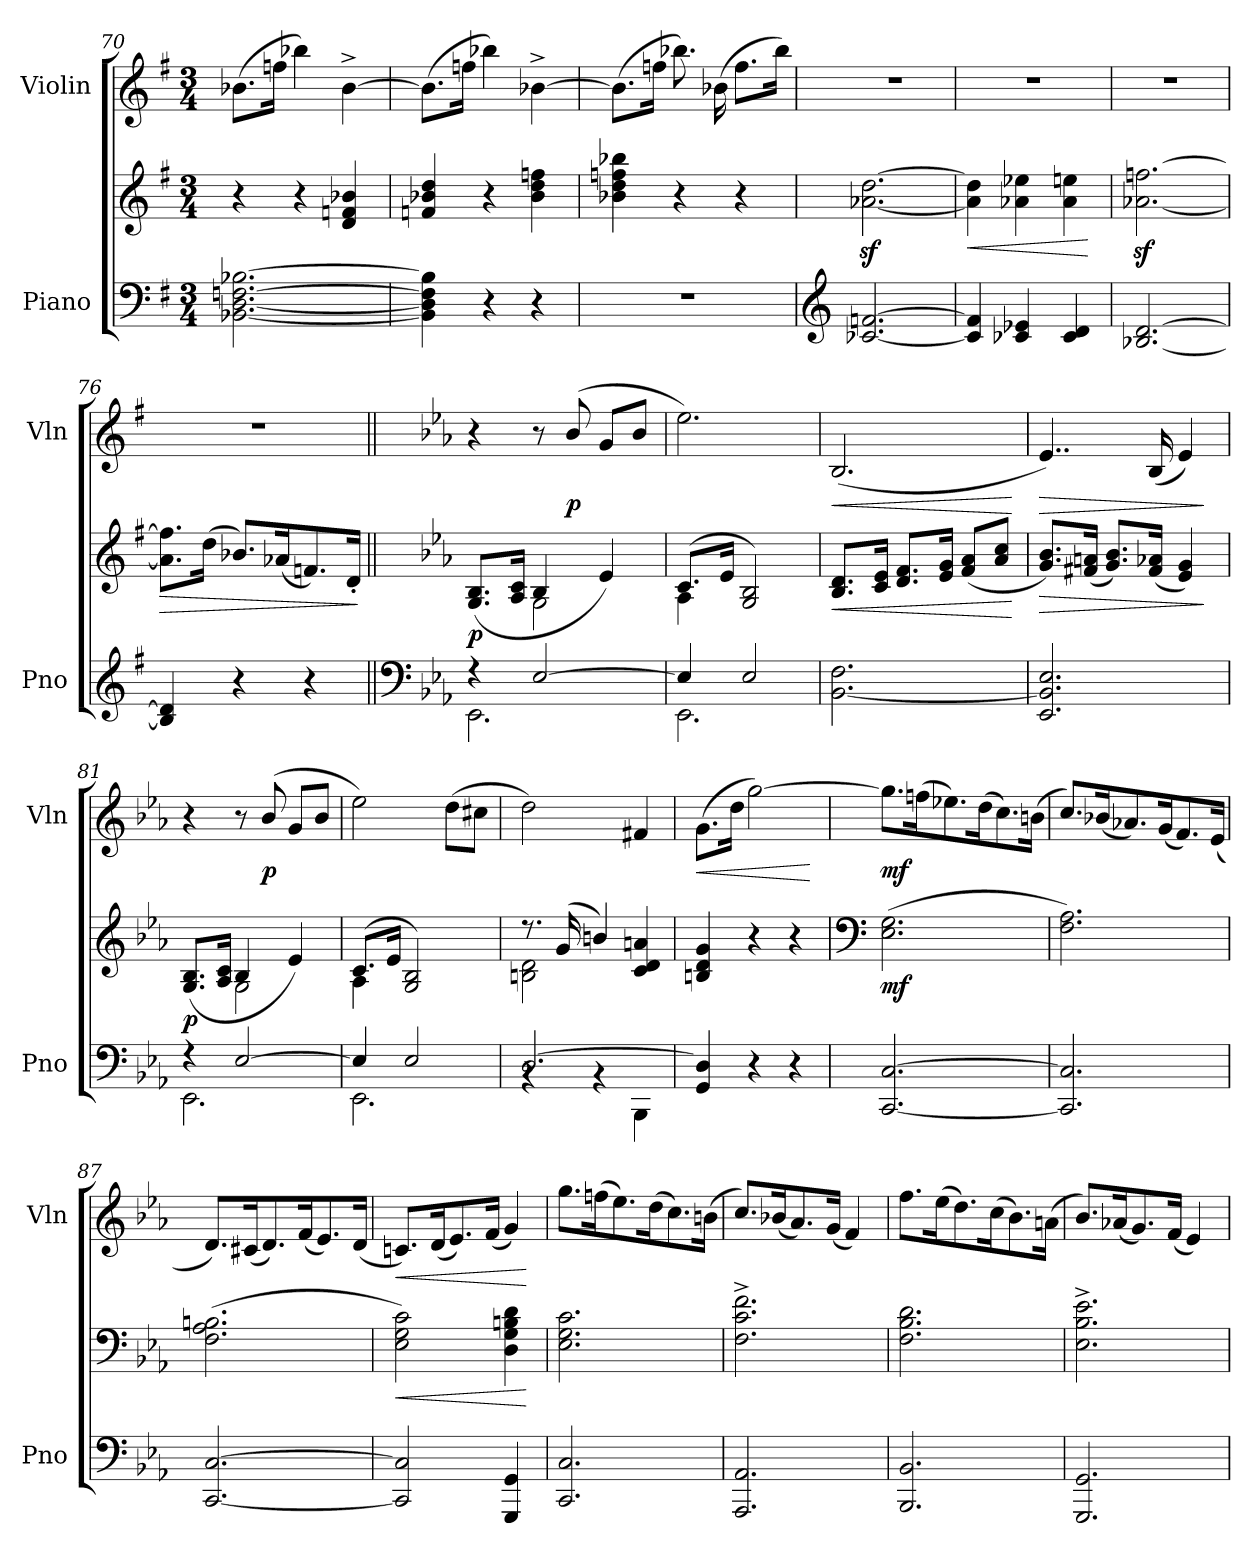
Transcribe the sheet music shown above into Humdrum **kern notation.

**kern	**kern	**dynam	**kern	**dynam
*part2	*part2	*part2	*part1	*part1
*staff3	*staff2	*staff2/3	*staff1	*staff1
*I"Piano	*	*	*I"Violin	*
*I'Pno	*	*	*I'Vln	*
*clefF4	*clefG2	*	*clefG2	*
*k[f#]	*k[f#]	*	*k[f#]	*
*M3/4	*M3/4	*	*M3/4	*
=70	=70	=70	=70	=70
[2.BB-X\ [2.D\ [2.Fn\ [2.B-X\	4r	.	(>8.b-X\L	.
.	.	.	16ffn\Jk	.
.	4r	.	4bb-X\)	.
.	4d/ 4fn/ 4b-X/	.	[4b-^\	.
=71	=71	=71	=71	=71
4BB-\] 4D\] 4F\] 4B-\]	4fn/ 4b-X/ 4dd/	.	(>8.b-\L]	.
.	.	.	16ffn\Jk	.
4r	4r	.	4bb-X\)	.
4r	4b-\ 4dd\ 4ffn\	.	[4b-X^\	.
!!LO:LB:g=z
=72	=72	=72	=72	=72
2.r	4b-X\ 4dd\ 4ffn\ 4bb-X\	.	(>8.b-\L]	.
.	.	.	16ffn\Jk	.
.	4r	.	8.bb-X\)	.
.	.	.	(>16b-X\	.
.	4r	.	8.ff\L	.
.	.	.	16bb-\Jk)	.
=73	=73	=73	=73	=73
*clefG2	*	*	*	*
[2.c-X/ [2.fn/	[2.a-X\z< [2.dd\z<	.	2.r	.
=74	=74	=74	=74	=74
!	!	!LO:HP:b	!	!
4c-/] 4f/]	4a-\] 4dd\]	<	2.r	.
4c-X/ 4e-X/	4a-X\ 4ee-X\	.	.	.
4c-/ 4d/	4a-\ 4een\	.	.	.
.	.	[	.	.
=75	=75	=75	=75	=75
[2.B-X/ [2.d/	[2.a-X\z< [2.ffn\z<	.	2.r	.
=76	=76	=76	=76	=76
!	!	!LO:HP:b	!	!
4B-/] 4d/]	8.a-\] 8.ff\]L	>	2.r	.
.	(>16dd\Jk	.	.	.
4r	8.b-X/L)	.	.	.
.	(<16a-X/K	.	.	.
4r	8.fn/)	.	.	.
.	16d'/Jk	.	.	.
.	.	]	.	.
=77||	=77||	=77||	=77||	=77||
*clefF4	*	*	*	*
*k[b-e-a-]	*k[b-e-a-]	*	*k[b-e-a-]	*
*^	*^	*	*	*
!	!	!	!	!LO:DY:b	!	!
4r	2.EE-\	(>8.G/ 8.B-/L	4ryy	p	4r	.
.	.	16A-/ 16c/Jk	.	.	.	.
[2E-/	.	4B-/	2G\	.	8r	.
!	!	!	!	!	!	!LO:DY:b
.	.	.	.	.	(<8b-/	p
.	.	4e-/)	.	.	8g/L	.
.	.	.	.	.	8b-/J	.
=78	=78	=78	=78	=78	=78	=78
4E-/]	2.EE-\	(>8.c/L	4A-\	.	2.ee-\)	.
.	.	16e-/Jk	.	.	.	.
2E-/	.	2G/ 2B-/)	2ryy	.	.	.
*v	*v	*	*	*	*	*
=79	=79	=79	=79	=79	=79
!	!	!	!LO:HP:b	!	!LO:HP:b
*	*v	*v	*	*	*
[2.BB-\ 2.F\	8.B-/ 8.d/L	<	(<2.B-/	<
.	16c/ 16e-/Jk	.	.	.
.	8.d/ 8.f/L	.	.	.
.	16e-/ 16g/Jk	.	.	.
.	(<8f/ 8a-/L	.	.	.
.	8a-/ 8cc/J	.	.	.
.	.	[	.	[
!!LO:LB:g=z
=80	=80	=80	=80	=80
!	!	!LO:HP:b	!	!LO:HP:b
2.EE-/ 2.BB-/] 2.E-/	8.g/ 8.b-/L)	>	4..e-/)	>
.	(<16f#X/ 16an/Jk	.	.	.
.	8.g/ 8.b-/L)	.	.	.
.	(<16f#/ 16a-X/Jk	.	(<16B-/	.
.	4e-/ 4g/)	.	4e-/)	.
.	.	]	.	]
=81	=81	=81	=81	=81
*^	*^	*	*	*
!	!	!	!	!LO:DY:b	!	!
4r	2.EE-\	(>8.G/ 8.B-/L	4ryy	p	4r	.
.	.	16A-/ 16c/Jk	.	.	.	.
[2E-/	.	4B-/	2G\	.	8r	.
!	!	!	!	!	!	!LO:DY:b
.	.	.	.	.	(<8b-/	p
.	.	4e-/)	.	.	8g/L	.
.	.	.	.	.	8b-/J	.
=82	=82	=82	=82	=82	=82	=82
4E-/]	2.EE-\	(>8.c/L	4A-\	.	2ee-\)	.
.	.	16e-/Jk	.	.	.	.
2E-/	.	2G/ 2B-/)	2ryy	.	.	.
.	.	.	.	.	(>8dd\L	.
.	.	.	.	.	8cc#X\J	.
=83	=83	=83	=83	=83	=83	=83
[2.D/	4rBB	8.r	2Bn\ 2d\	.	2dd\)	.
.	.	(>16g/	.	.	.	.
.	4rBB	4bn/)	.	.	.	.
.	4BBB-\	4c/ 4d/ 4an/	4ryy	.	4f#X/	.
=84	=84	=84	=84	=84	=84	=84
!	!	!	!	!	!	!LO:HP:b
*v	*v	*	*	*	*	*
*	*v	*v	*	*	*
4GG/ 4D/]	4Bn/ 4d/ 4g/	.	(>8.g\L	<
.	.	.	16dd\Jk	.
4r	4r	.	[2gg\)	.
4r	4r	.	.	.
.	.	.	.	[
=85	=85	=85	=85	=85
*	*clefF4	*	*	*
!	!	!LO:DY:b	!	!LO:DY:b
[2.CC/ [2.C/	(>2.E-\ 2.G\	mf	8.gg\L]	mf
.	.	.	(>16ffn\K	.
.	.	.	8.ee-X\)	.
.	.	.	(>16dd\K	.
.	.	.	8.cc\)	.
.	.	.	(>16bn\Jk	.
=86	=86	=86	=86	=86
2.CC/] 2.C/]	2.F\ 2.A-\)	.	8.cc/L)	.
.	.	.	(<16b-X/K	.
.	.	.	8.a-X/)	.
.	.	.	(<16g/K	.
.	.	.	8.f/)	.
.	.	.	(<16e-/Jk	.
!!LO:PB:g=z
=87	=87	=87	=87	=87
[2.CC/ [2.C/	(>2.F\ 2.A-\ 2.Bn\	.	8.d/L)	.
.	.	.	(<16c#X/K	.
.	.	.	8.d/)	.
.	.	.	(<16f/K	.
.	.	.	8.e-/)	.
.	.	.	(<16d/Jk	.
=88	=88	=88	=88	=88
!	!	!LO:HP:b	!	!LO:HP:b
2CC/] 2C/]	2E-\ 2G\ 2c\)	<	8.cn/L)	<
.	.	.	(<16d/K	.
.	.	.	8.e-/)	.
.	.	.	(<16f/Jk	.
4GGG/ 4GG/	4D\ 4G\ 4Bn\ 4d\	.	4g/)	.
.	.	[	.	[
=89	=89	=89	=89	=89
2.CC/ 2.C/	2.E-\ 2.G\ 2.c\	.	8.gg\L	.
.	.	.	(>16ffn\K	.
.	.	.	8.ee-\)	.
.	.	.	(>16dd\K	.
.	.	.	8.cc\)	.
.	.	.	(>16bn\Jk	.
=90	=90	=90	=90	=90
2.AAA-/ 2.AA-/	2.F\^ 2.c\^ 2.f\^	.	8.cc/L)	.
.	.	.	(<16b-X/K	.
.	.	.	8.a-/)	.
.	.	.	(<16g/Jk	.
.	.	.	4f/)	.
=91	=91	=91	=91	=91
2.BBB-/ 2.BB-/	2.F\ 2.B-\ 2.d\	.	8.ff\L	.
.	.	.	(>16ee-\K	.
.	.	.	8.dd\)	.
.	.	.	(>16cc\K	.
.	.	.	8.b-\)	.
.	.	.	(>16an\Jk	.
=92	=92	=92	=92	=92
2.GGG/ 2.GG/	2.E-\^ 2.B-\^ 2.e-\^	.	8.b-/L)	.
.	.	.	(<16a-X/K	.
.	.	.	8.g/)	.
.	.	.	(<16f/Jk	.
.	.	.	4e-/)	.
=	=	=	=	=
*-	*-	*-	*-	*-
